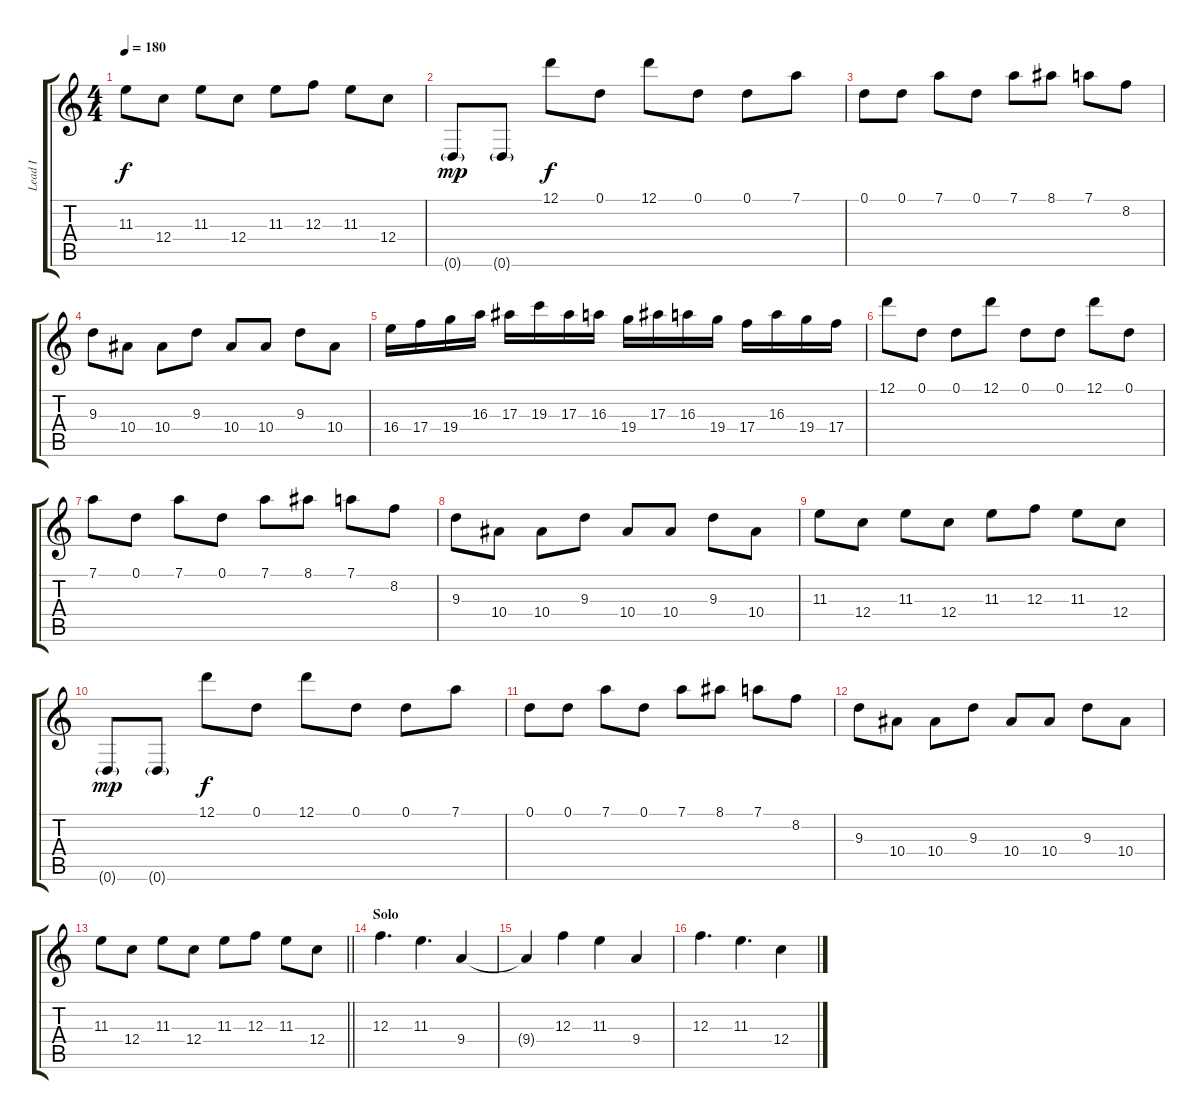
\track ("Lead I" "Lead I") {instrument overdrivenguitar}
\staff {score tabs}
\tuning (D4 A3 F3 C3 G2 D2) {hide}
\ts (4 4)
\tempo 180
\clef g2
\ks c
11.3.8{dy f} 12.4.8 11.3.8 12.4.8 11.3.8 12.3.8 11.3.8 12.4.8 |
0.6{g}.8{dy mp} 0.6{g}.8 12.1.8{dy f} 0.1.8 12.1.8 0.1.8 0.1.8 7.1.8 |
0.1.8 0.1.8 7.1.8 0.1.8 7.1.8 8.1.8 7.1.8 8.2.8 |
9.3.8 10.4.8 10.4.8 9.3.8 10.4.8 10.4.8 9.3.8 10.4.8 |
16.4.16 17.4.16 19.4.16 16.3.16 17.3.16 19.3.16 17.3.16 16.3.16 19.4.16 17.3.16 16.3.16 19.4.16 17.4.16 16.3.16 19.4.16 17.4.16 |
12.1.8 0.1.8 0.1.8 12.1.8 0.1.8 0.1.8 12.1.8 0.1.8 |
7.1.8 0.1.8 7.1.8 0.1.8 7.1.8 8.1.8 7.1.8 8.2.8 |
9.3.8 10.4.8 10.4.8 9.3.8 10.4.8 10.4.8 9.3.8 10.4.8 |
11.3.8 12.4.8 11.3.8 12.4.8 11.3.8 12.3.8 11.3.8 12.4.8 |
0.6{g}.8{dy mp} 0.6{g}.8 12.1.8{dy f} 0.1.8 12.1.8 0.1.8 0.1.8 7.1.8 |
0.1.8 0.1.8 7.1.8 0.1.8 7.1.8 8.1.8 7.1.8 8.2.8 |
9.3.8 10.4.8 10.4.8 9.3.8 10.4.8 10.4.8 9.3.8 10.4.8 |
\barLineRight lightlight
11.3.8 12.4.8 11.3.8 12.4.8 11.3.8 12.3.8 11.3.8 12.4.8 |
\section ("" "Solo")
12.3.4{d} 11.3.4{d} 9.4.4 |
9.4{t}.4 12.3.4 11.3.4 9.4.4 |
12.3.4{d} 11.3.4{d} 12.4.4
